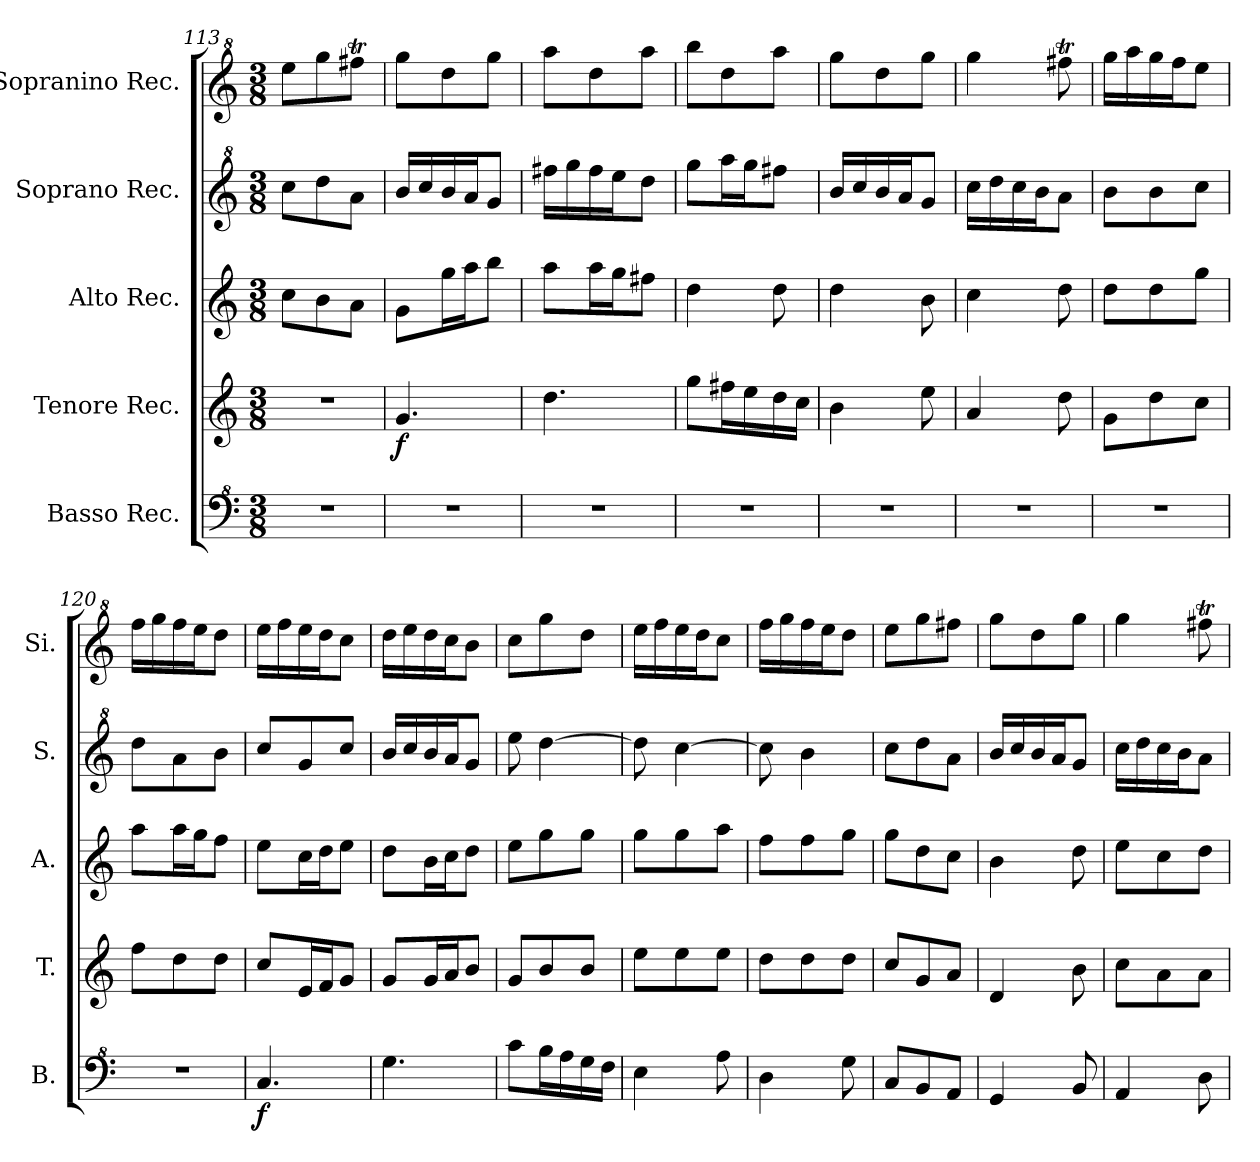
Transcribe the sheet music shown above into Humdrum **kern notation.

**kern	**dynam	**kern	**dynam	**kern	**kern	**kern
*part5	*part5	*part4	*part4	*part3	*part2	*part1
*staff5	*staff5	*staff4	*staff4	*staff3	*staff2	*staff1
*I"Basso Rec.	*	*I"Tenore Rec.	*	*I"Alto Rec.	*I"Soprano Rec.	*I"Sopranino Rec.
*I'B.	*	*I'T.	*	*I'A.	*I'S.	*I'Si.
*clefF^4	*	*clefG2	*	*clefG2	*clefG^2	*clefG^2
*k[]	*	*k[]	*	*k[]	*k[]	*k[]
*M3/8	*	*M3/8	*	*M3/8	*M3/8	*M3/8
=113	=113	=113	=113	=113	=113	=113
4.r	.	4.r	.	8cc\L	8ccc\L	8eee\L
.	.	.	.	8b\	8ddd\	8ggg\
.	.	.	.	8a\J	8aa\J	8fff#Xt\J
=114	=114	=114	=114	=114	=114	=114
!	!	!	!LO:DY:b	!	!	!
4.r	.	4.g/	f	8g\L	16bb/LL	8ggg\L
.	.	.	.	.	16ccc/	.
.	.	.	.	16gg\L	16bb/	8ddd\
.	.	.	.	16aa\J	16aa/J	.
.	.	.	.	8bb\J	8gg/J	8ggg\J
=115	=115	=115	=115	=115	=115	=115
4.r	.	4.dd\	.	8aa\L	16fff#X\LL	8aaa\L
.	.	.	.	.	16ggg\	.
.	.	.	.	16aa\L	16fff#\	8ddd\
.	.	.	.	16gg\J	16eee\J	.
.	.	.	.	8ff#X\J	8ddd\J	8aaa\J
=116	=116	=116	=116	=116	=116	=116
4.r	.	8gg\L	.	4dd\	8ggg\L	8bbb\L
.	.	16ff#X\L	.	.	16aaa\L	8ddd\
.	.	16ee\	.	.	16ggg\J	.
.	.	16dd\	.	8dd\	8fff#X\J	8aaa\J
.	.	16cc\JJ	.	.	.	.
=117	=117	=117	=117	=117	=117	=117
4.r	.	4b\	.	4dd\	16bb/LL	8ggg\L
.	.	.	.	.	16ccc/	.
.	.	.	.	.	16bb/	8ddd\
.	.	.	.	.	16aa/J	.
.	.	8ee\	.	8b\	8gg/J	8ggg\J
=118	=118	=118	=118	=118	=118	=118
4.r	.	4a/	.	4cc\	16ccc\LL	4ggg\
.	.	.	.	.	16ddd\	.
.	.	.	.	.	16ccc\	.
.	.	.	.	.	16bb\J	.
.	.	8dd\	.	8dd\	8aa\J	8fff#Xt\
=119	=119	=119	=119	=119	=119	=119
4.r	.	8g\L	.	8dd\L	8bb\L	16ggg\LL
.	.	.	.	.	.	16aaa\
.	.	8dd\	.	8dd\	8bb\	16ggg\
.	.	.	.	.	.	16fff\J
.	.	8cc\J	.	8gg\J	8ccc\J	8eee\J
!!LO:LB:g=z
=120	=120	=120	=120	=120	=120	=120
4.r	.	8ff\L	.	8aa\L	8ddd\L	16fff\LL
.	.	.	.	.	.	16ggg\
.	.	8dd\	.	16aa\L	8aa\	16fff\
.	.	.	.	16gg\J	.	16eee\J
.	.	8dd\J	.	8ff\J	8bb\J	8ddd\J
=121	=121	=121	=121	=121	=121	=121
!	!LO:DY:b	!	!	!	!	!
4.c/	f	8cc/L	.	8ee\L	8ccc/L	16eee\LL
.	.	.	.	.	.	16fff\
.	.	16e/L	.	16cc\L	8gg/	16eee\
.	.	16f/J	.	16dd\J	.	16ddd\J
.	.	8g/J	.	8ee\J	8ccc/J	8ccc\J
=122	=122	=122	=122	=122	=122	=122
4.g\	.	8g/L	.	8dd\L	16bb/LL	16ddd\LL
.	.	.	.	.	16ccc/	16eee\
.	.	16g/L	.	16b\L	16bb/	16ddd\
.	.	16a/J	.	16cc\J	16aa/J	16ccc\J
.	.	8b/J	.	8dd\J	8gg/J	8bb\J
=123	=123	=123	=123	=123	=123	=123
8cc\L	.	8g/L	.	8ee\L	8eee\	8ccc\L
16b\L	.	8b/	.	8gg\	[4ddd\	8ggg\
16a\	.	.	.	.	.	.
16g\	.	8b/J	.	8gg\J	.	8ddd\J
16f\JJ	.	.	.	.	.	.
=124	=124	=124	=124	=124	=124	=124
4e\	.	8ee\L	.	8gg\L	8ddd\]	16eee\LL
.	.	.	.	.	.	16fff\
.	.	8ee\	.	8gg\	[4ccc\	16eee\
.	.	.	.	.	.	16ddd\J
8a\	.	8ee\J	.	8aa\J	.	8ccc\J
=125	=125	=125	=125	=125	=125	=125
4d\	.	8dd\L	.	8ff\L	8ccc\]	16fff\LL
.	.	.	.	.	.	16ggg\
.	.	8dd\	.	8ff\	4bb\	16fff\
.	.	.	.	.	.	16eee\J
8g\	.	8dd\J	.	8gg\J	.	8ddd\J
=126	=126	=126	=126	=126	=126	=126
8c/L	.	8cc/L	.	8gg\L	8ccc\L	8eee\L
8B/	.	8g/	.	8dd\	8ddd\	8ggg\
8A/J	.	8a/J	.	8cc\J	8aa\J	8fff#X\J
=127	=127	=127	=127	=127	=127	=127
4G/	.	4d/	.	4b\	16bb/LL	8ggg\L
.	.	.	.	.	16ccc/	.
.	.	.	.	.	16bb/	8ddd\
.	.	.	.	.	16aa/J	.
8B/	.	8b\	.	8dd\	8gg/J	8ggg\J
=128	=128	=128	=128	=128	=128	=128
4A/	.	8cc\L	.	8ee\L	16ccc\LL	4ggg\
.	.	.	.	.	16ddd\	.
.	.	8a\	.	8cc\	16ccc\	.
.	.	.	.	.	16bb\J	.
8d\	.	8a\J	.	8dd\J	8aa\J	8fff#Xt\
=	=	=	=	=	=	=
*-	*-	*-	*-	*-	*-	*-
